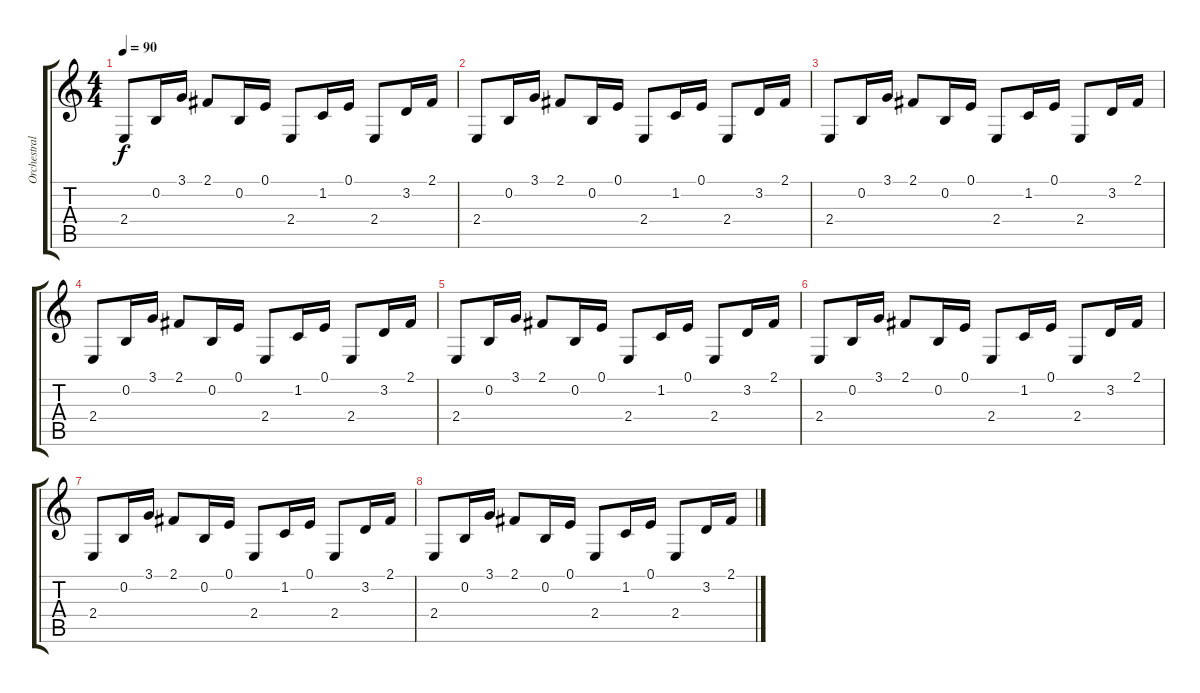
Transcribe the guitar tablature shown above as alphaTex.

\track ("Orchestral Harp" "Orchestral") {instrument orchestralharp}
\staff {score tabs}
\tuning (E4 B3 G3 D3 A2 E2) {hide}
\ts (4 4)
\tempo 90
\clef g2
\ks c
2.4.8{dy f} 0.2.16 3.1.16 2.1.8 0.2.16 0.1.16 2.4.8 1.2.16 0.1.16 2.4.8 3.2.16 2.1.16 |
2.4.8 0.2.16 3.1.16 2.1.8 0.2.16 0.1.16 2.4.8 1.2.16 0.1.16 2.4.8 3.2.16 2.1.16 |
2.4.8 0.2.16 3.1.16 2.1.8 0.2.16 0.1.16 2.4.8 1.2.16 0.1.16 2.4.8 3.2.16 2.1.16 |
2.4.8 0.2.16 3.1.16 2.1.8 0.2.16 0.1.16 2.4.8 1.2.16 0.1.16 2.4.8 3.2.16 2.1.16 |
2.4.8 0.2.16 3.1.16 2.1.8 0.2.16 0.1.16 2.4.8 1.2.16 0.1.16 2.4.8 3.2.16 2.1.16 |
2.4.8 0.2.16 3.1.16 2.1.8 0.2.16 0.1.16 2.4.8 1.2.16 0.1.16 2.4.8 3.2.16 2.1.16 |
2.4.8 0.2.16 3.1.16 2.1.8 0.2.16 0.1.16 2.4.8 1.2.16 0.1.16 2.4.8 3.2.16 2.1.16 |
2.4.8 0.2.16 3.1.16 2.1.8 0.2.16 0.1.16 2.4.8 1.2.16 0.1.16 2.4.8 3.2.16 2.1.16
